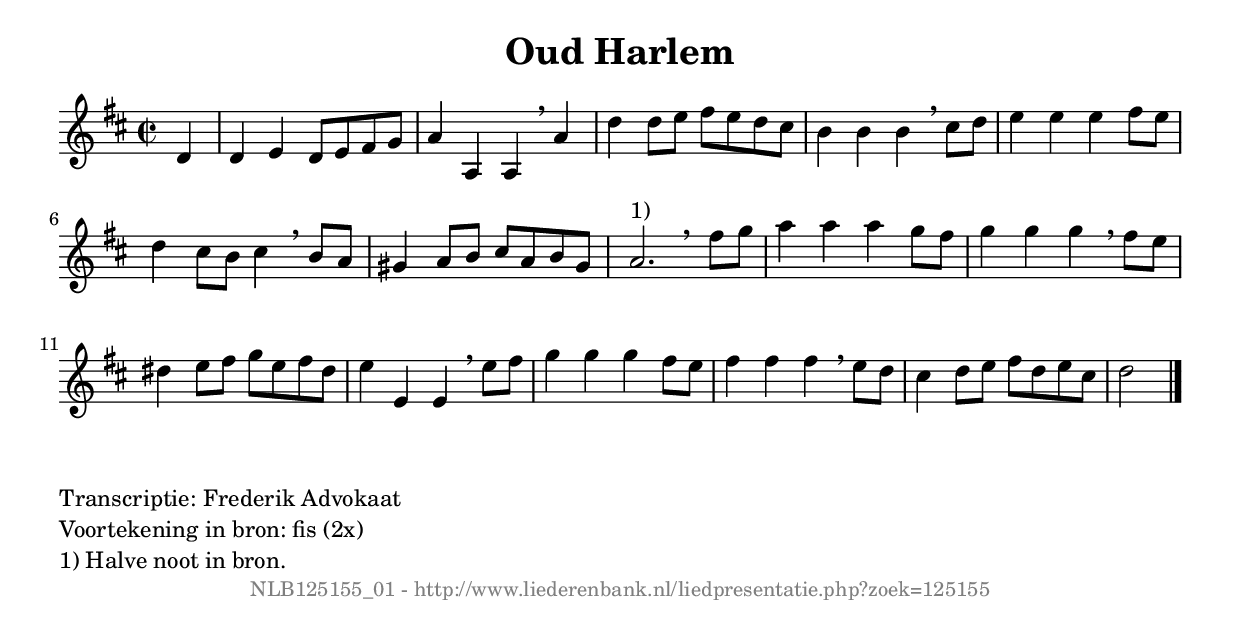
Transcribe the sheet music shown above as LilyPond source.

%
% produced by wce2krn 1.64 (7 June 2014)
%
\version"2.16"
#(append! paper-alist '(("long" . (cons (* 210 mm) (* 2000 mm)))))
#(set-default-paper-size "long")
sb = {\breathe}
mBreak = {\breathe }
bBreak = {\breathe }
x = {\once\override NoteHead #'style = #'cross }
gl=\glissando
itime={\override Staff.TimeSignature #'stencil = ##f }
ficta = {\once\set suggestAccidentals = ##t}
fine = {\once\override Score.RehearsalMark #'self-alignment-X = #1 \mark \markup {\italic{Fine}}}
dc = {\once\override Score.RehearsalMark #'self-alignment-X = #1 \mark \markup {\italic{D.C.}}}
dcf = {\once\override Score.RehearsalMark #'self-alignment-X = #1 \mark \markup {\italic{D.C. al Fine}}}
dcc = {\once\override Score.RehearsalMark #'self-alignment-X = #1 \mark \markup {\italic{D.C. al Coda}}}
ds = {\once\override Score.RehearsalMark #'self-alignment-X = #1 \mark \markup {\italic{D.S.}}}
dsf = {\once\override Score.RehearsalMark #'self-alignment-X = #1 \mark \markup {\italic{D.S. al Fine}}}
dsc = {\once\override Score.RehearsalMark #'self-alignment-X = #1 \mark \markup {\italic{D.S. al Coda}}}
pv = {\set Score.repeatCommands = #'((volta "1"))}
sv = {\set Score.repeatCommands = #'((volta "2"))}
tv = {\set Score.repeatCommands = #'((volta "3"))}
qv = {\set Score.repeatCommands = #'((volta "4"))}
xv = {\set Score.repeatCommands = #'((volta #f))}
\header{ tagline = ""
title = "Oud Harlem"
}
\score {{
\key d \major
\relative g'
{
\set melismaBusyProperties = #'()
\partial 32*8
\time 2/2
\tempo 4=120
\override Score.MetronomeMark #'transparent = ##t
\override Score.RehearsalMark #'break-visibility = #(vector #t #t #f)
d4 | d e d8 e fis g a4 a, a \sb a' d d8 e fis e d cis b4 b b \mBreak
cis8 d | e4 e e fis8 e d4 cis8 b cis4 \sb b8 a gis4 a8 b cis a b gis a2.^"1)" \bar ":|" \bBreak
fis'8 g | a4 a a g8 fis g4 g g \sb fis8 e dis4 e8 fis g e fis dis e4 e, e \mBreak
e'8 fis | g4 g g fis8 e fis4 fis fis \sb e8 d cis4 d8 e fis d e cis d2 \bar "|."
 }}
 \midi { }
 \layout {
            indent = 0.0\cm
}
}
\markup { \wordwrap-string #" 
Transcriptie: Frederik Advokaat

Voortekening in bron: fis (2x)

1) Halve noot in bron.
"}
\markup { \vspace #0 } \markup { \with-color #grey \fill-line { \center-column { \smaller "NLB125155_01 - http://www.liederenbank.nl/liedpresentatie.php?zoek=125155" } } }
